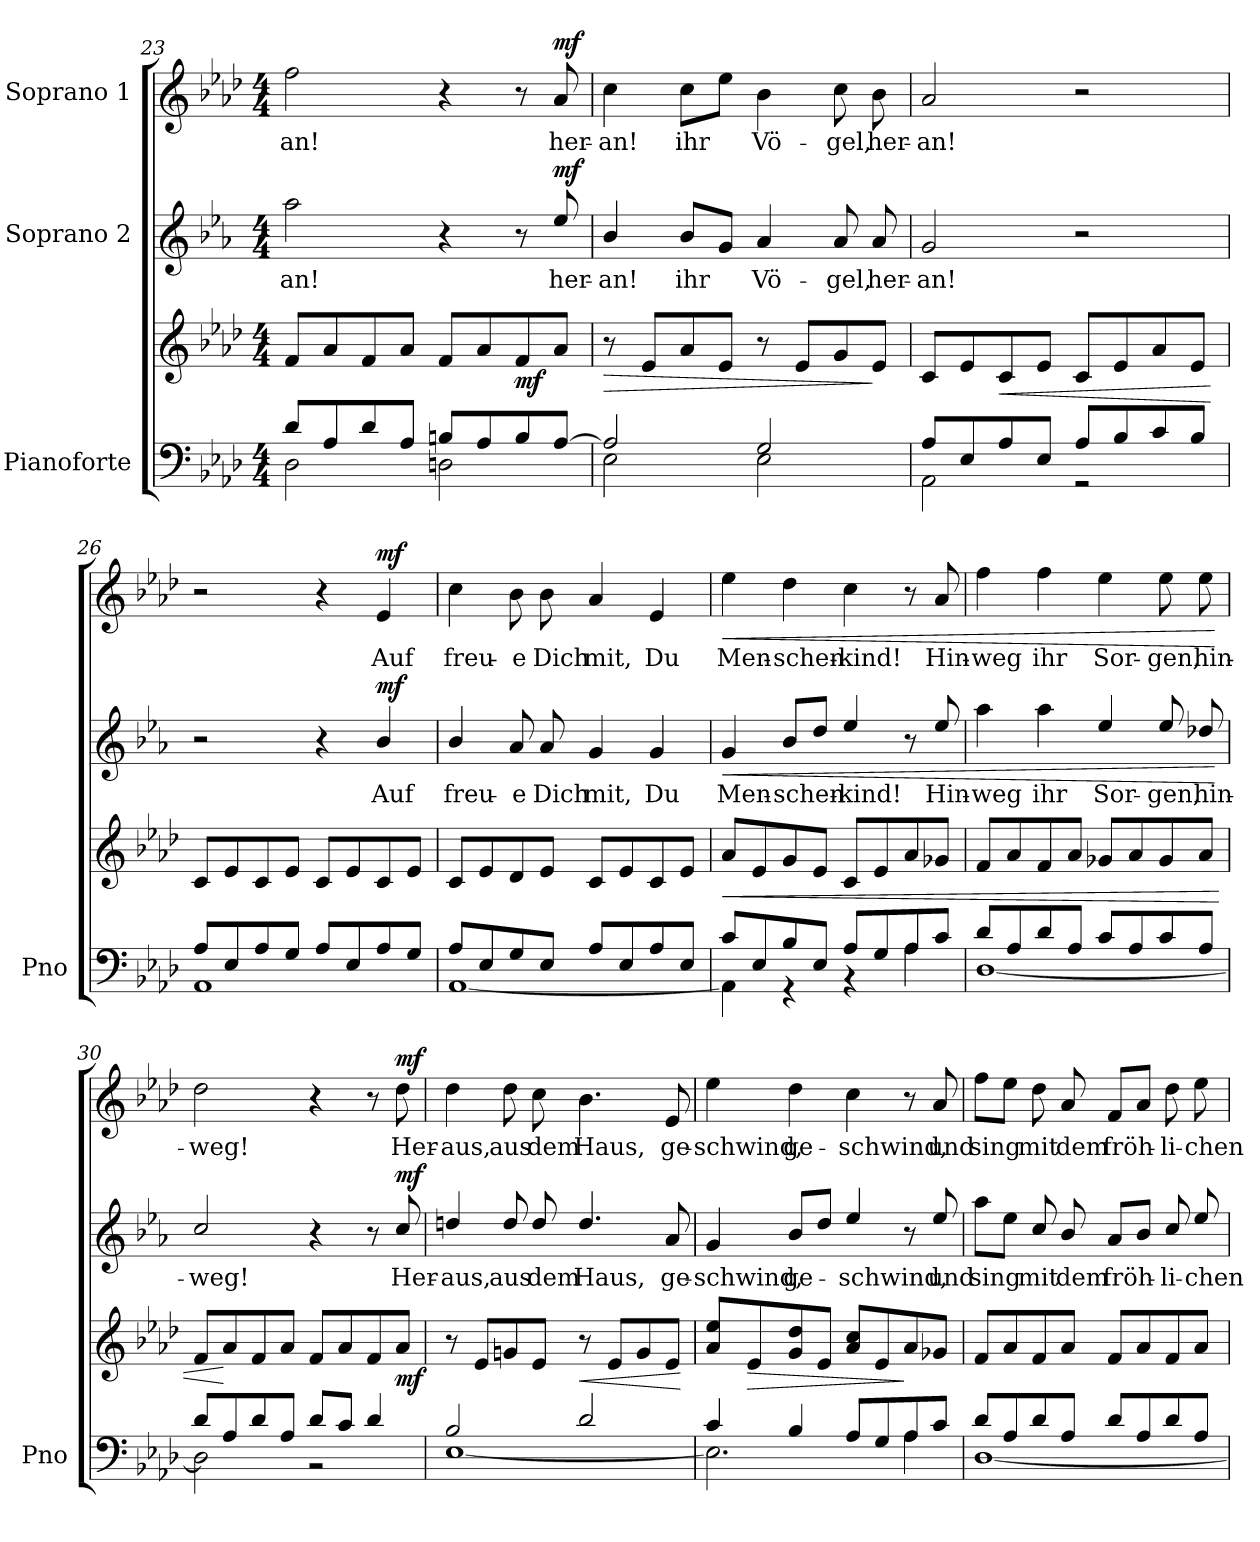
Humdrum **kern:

**kern	**kern	**dynam	**kern	**text	**dynam	**kern	**text	**dynam
*part3	*part3	*part3	*part2	*part2	*part2	*part1	*part1	*part1
*staff4	*staff3	*staff3/4	*staff2	*staff2	*staff2	*staff1	*staff1	*staff1
*I"Pianoforte	*	*	*I"Soprano 2	*	*	*I"Soprano 1	*	*
*I'Pno	*	*	*	*	*	*	*	*
*clefF4	*clefG2	*	*clefG2	*	*	*clefG2	*	*
*	*	*	*ITrd4c7	*	*	*	*	*
*k[b-e-a-d-]	*k[b-e-a-d-]	*	*k[b-e-a-d-]	*	*	*k[b-e-a-d-]	*	*
*M4/4	*M4/4	*	*M4/4	*	*	*M4/4	*	*
=23	=23	=23	=23	=23	=23	=23	=23	=23
*^	*	*	*	*	*	*	*	*
!	!	!	!	!	!LO:LY:b	!	!	!LO:LY:b	!
8d-/L	2D-\	8f/L	.	2dd-\	-an!	.	2ff\	-an!	.
8A-/	.	8a-/	.	.	.	.	.	.	.
8d-/	.	8f/	.	.	.	.	.	.	.
8A-/J	.	8a-/J	.	.	.	.	.	.	.
8Bn/L	2Dn\	8f/L	.	4r	.	.	4r	.	.
8A-/	.	8a-/	.	.	.	.	.	.	.
!	!	!	!LO:DY:b	!	!	!	!	!	!
8B/	.	8f/	mf	8r	.	.	8r	.	.
!	!	!	!	!	!LO:LY:b	!LO:DY:a	!	!LO:LY:b	!LO:DY:a
[8A-/J	.	8a-/J	.	8a-/	her-	mf	8a-/	her-	mf
!!LO:LB:g=z
=24	=24	=24	=24	=24	=24	=24	=24	=24	=24
!	!	!	!LO:HP:b	!	!LO:LY:b	!	!	!LO:LY:b	!
2A-/]	2E-\	8r	>	4e-/	-an!	.	4cc\	-an!	.
.	.	8e-/L	.	.	.	.	.	.	.
!	!	!	!	!	!LO:LY:b	!	!	!LO:LY:b	!
.	.	8a-/	.	8e-/L	ihr	.	8cc\L	ihr	.
.	.	8e-/J	.	8c/J	.	.	8ee-\J	.	.
!	!	!	!	!	!LO:LY:b	!	!	!LO:LY:b	!
2G/	2E-\	8r	.	4d-/	Vö-	.	4b-\	Vö-	.
.	.	8e-/L	.	.	.	.	.	.	.
!	!	!	!	!	!LO:LY:b	!	!	!LO:LY:b	!
.	.	8g/	.	8d-/	-gel,	.	8cc\	-gel,	.
!	!	!	!	!	!LO:LY:b	!	!	!LO:LY:b	!
.	.	8e-/J	]	8d-/	her-	.	8b-\	her-	.
=25	=25	=25	=25	=25	=25	=25	=25	=25	=25
!	!	!	!	!	!LO:LY:b	!	!	!LO:LY:b	!
8A-/L	2AA-\	8c/L	.	2c/	-an!	.	2a-/	-an!	.
8E-/	.	8e-/	.	.	.	.	.	.	.
!	!	!	!LO:HP:b	!	!	!	!	!	!
8A-/	.	8c/	<	.	.	.	.	.	.
8E-/J	.	8e-/J	.	.	.	.	.	.	.
8A-/L	2r	8c/L	.	2r	.	.	2r	.	.
8B-/	.	8e-/	.	.	.	.	.	.	.
8c/	.	8a-/	.	.	.	.	.	.	.
8B-/J	.	8e-/J	.	.	.	.	.	.	.
*v	*v	*	*	*	*	*	*	*	*
.	.	[	.	.	.	.	.	.
=26	=26	=26	=26	=26	=26	=26	=26	=26
*^	*	*	*	*	*	*	*	*
8A-/L	1AA-	8c/L	.	2r	.	.	2r	.	.
8E-/	.	8e-/	.	.	.	.	.	.	.
8A-/	.	8c/	.	.	.	.	.	.	.
8G/J	.	8e-/J	.	.	.	.	.	.	.
8A-/L	.	8c/L	.	4r	.	.	4r	.	.
8E-/	.	8e-/	.	.	.	.	.	.	.
!	!	!	!	!	!LO:LY:b	!LO:DY:a	!	!LO:LY:b	!LO:DY:a
8A-/	.	8c/	.	4e-/	Auf	mf	4e-/	Auf	mf
8G/J	.	8e-/J	.	.	.	.	.	.	.
=27	=27	=27	=27	=27	=27	=27	=27	=27	=27
!	!	!	!	!	!LO:LY:b	!	!	!LO:LY:b	!
8A-/L	[1AA-	8c/L	.	4e-/	freu-	.	4cc\	freu-	.
8E-/	.	8e-/	.	.	.	.	.	.	.
!	!	!	!	!	!LO:LY:b	!	!	!LO:LY:b	!
8G/	.	8d-/	.	8d-/	-e	.	8b-\	-e	.
!	!	!	!	!	!LO:LY:b	!	!	!LO:LY:b	!
8E-/J	.	8e-/J	.	8d-/	Dich	.	8b-\	Dich	.
!	!	!	!	!	!LO:LY:b	!	!	!LO:LY:b	!
8A-/L	.	8c/L	.	4c/	mit,	.	4a-/	mit,	.
8E-/	.	8e-/	.	.	.	.	.	.	.
!	!	!	!	!	!LO:LY:b	!	!	!LO:LY:b	!
8A-/	.	8c/	.	4c/	Du	.	4e-/	Du	.
8E-/J	.	8e-/J	.	.	.	.	.	.	.
!!LO:LB:g=z
=28	=28	=28	=28	=28	=28	=28	=28	=28	=28
!	!	!	!LO:HP:b	!	!LO:LY:b	!LO:HP:b	!	!LO:LY:b	!LO:HP:b
8c/L	4AA-\]	8a-/L	<	4c/	Men-	<	4ee-\	Men-	<
8E-/	.	8e-/	.	.	.	.	.	.	.
!	!	!	!	!	!LO:LY:b	!	!	!LO:LY:b	!
8B-/	4r	8g/	.	8e-/L	-schen-	.	4dd-\	-schen-	.
8E-/J	.	8e-/J	.	8g/J	.	.	.	.	.
!	!	!	!	!	!LO:LY:b	!	!	!LO:LY:b	!
8A-/L	4r	8c/L	.	4a-/	-kind!	.	4cc\	-kind!	.
8G/	.	8e-/	.	.	.	.	.	.	.
8A-/	4A-\	8a-/	.	8r	.	.	8r	.	.
!	!	!	!	!	!LO:LY:b	!	!	!LO:LY:b	!
8c/J	.	8g-X/J	.	8a-/	Hin-	.	8a-/	Hin-	.
=29	=29	=29	=29	=29	=29	=29	=29	=29	=29
!	!	!	!	!	!LO:LY:b	!	!	!LO:LY:b	!
8d-/L	[1D-	8f/L	.	4dd-\	-weg	.	4ff\	-weg	.
8A-/	.	8a-/	.	.	.	.	.	.	.
!	!	!	!	!	!LO:LY:b	!	!	!LO:LY:b	!
8d-/	.	8f/	.	4dd-\	ihr	.	4ff\	ihr	.
8A-/J	.	8a-/J	.	.	.	.	.	.	.
!	!	!	!	!	!LO:LY:b	!	!	!LO:LY:b	!
8c/L	.	8g-X/L	.	4a-/	Sor-	.	4ee-\	Sor-	.
8A-/	.	8a-/	.	.	.	.	.	.	.
!	!	!	!	!	!LO:LY:b	!	!	!LO:LY:b	!
8c/	.	8g-/	.	8a-/	-gen,	.	8ee-\	-gen,	.
!	!	!	!	!	!LO:LY:b	!	!	!LO:LY:b	!
8A-/J	.	8a-/J	.	8g-X/	hin-	.	8ee-\	hin-	.
*v	*v	*	*	*	*	*	*	*	*
.	.	.	.	.	[	.	.	[
=30	=30	=30	=30	=30	=30	=30	=30	=30
*^	*	*	*	*	*	*	*	*
!	!	!	!	!	!LO:LY:b	!	!	!LO:LY:b	!
8d-/L	2D-\]	8f/L	.	2f/	-weg!	.	2dd-\	-weg!	.
8A-/	.	8a-/	[	.	.	.	.	.	.
8d-/	.	8f/	.	.	.	.	.	.	.
8A-/J	.	8a-/J	.	.	.	.	.	.	.
8d-/L	2r	8f/L	.	4r	.	.	4r	.	.
8c/J	.	8a-/	.	.	.	.	.	.	.
4d-/	.	8f/	.	8r	.	.	8r	.	.
!	!	!	!LO:DY:b	!	!LO:LY:b	!LO:DY:a	!	!LO:LY:b	!LO:DY:a
.	.	8a-/J	mf	8f/	Her-	mf	8dd-\	Her-	mf
!!LO:PB:g=z
=31	=31	=31	=31	=31	=31	=31	=31	=31	=31
!	!	!	!	!	!LO:LY:b	!	!	!LO:LY:b	!
2B-/	[1E-	8r	.	4gn/	-aus,	.	4dd-\	-aus,	.
.	.	8e-/L	.	.	.	.	.	.	.
!	!	!	!	!	!LO:LY:b	!	!	!LO:LY:b	!
.	.	8gn/	.	8g/	aus	.	8dd-\	aus	.
!	!	!	!	!	!LO:LY:b	!	!	!LO:LY:b	!
.	.	8e-/J	.	8g/	dem	.	8cc\	dem	.
!	!	!	!LO:HP:b	!	!LO:LY:b	!	!	!LO:LY:b	!
2d-/	.	8r	<	4.g/	Haus,	.	4.b-\	Haus,	.
.	.	8e-/L	.	.	.	.	.	.	.
.	.	8g/	.	.	.	.	.	.	.
!	!	!	!	!	!LO:LY:b	!	!	!LO:LY:b	!
.	.	8e-/J	.	8d-/	ge-	.	8e-/	ge-	.
*v	*v	*	*	*	*	*	*	*	*
.	.	[	.	.	.	.	.	.
=32	=32	=32	=32	=32	=32	=32	=32	=32
*^	*	*	*	*	*	*	*	*
!	!	!	!	!	!LO:LY:b	!	!	!LO:LY:b	!
4c/	2.E-\]	8a-/ 8ee-/L	.	4c/	-schwind,	.	4ee-\	-schwind,	.
!	!	!	!LO:HP:b	!	!	!	!	!	!
.	.	8e-/	>	.	.	.	.	.	.
!	!	!	!	!	!LO:LY:b	!	!	!LO:LY:b	!
4B-/	.	8g/ 8dd-/	.	8e-/L	ge-	.	4dd-\	ge-	.
.	.	8e-/J	.	8g/J	.	.	.	.	.
!	!	!	!	!	!LO:LY:b	!	!	!LO:LY:b	!
8A-/L	.	8a-/ 8cc/L	.	4a-/	-schwind,	.	4cc\	-schwind,	.
8G/	.	8e-/	.	.	.	.	.	.	.
8A-/	4A-\	8a-/	]	8r	.	.	8r	.	.
!	!	!	!	!	!LO:LY:b	!	!	!LO:LY:b	!
8c/J	.	8g-X/J	.	8a-/	und	.	8a-/	und	.
=33	=33	=33	=33	=33	=33	=33	=33	=33	=33
!	!	!	!	!	!LO:LY:b	!	!	!LO:LY:b	!
8d-/L	[1D-	8f/L	.	8dd-\L	sing	.	8ff\L	sing	.
8A-/	.	8a-/	.	8a-\J	.	.	8ee-\J	.	.
!	!	!	!	!	!LO:LY:b	!	!	!LO:LY:b	!
8d-/	.	8f/	.	8f/	mit	.	8dd-\	mit	.
!	!	!	!	!	!LO:LY:b	!	!	!LO:LY:b	!
8A-/J	.	8a-/J	.	8e-/	dem	.	8a-/	dem	.
!	!	!	!	!	!LO:LY:b	!	!	!LO:LY:b	!
8d-/L	.	8f/L	.	8d-/L	fröh-	.	8f/L	fröh-	.
8A-/	.	8a-/	.	8e-/J	.	.	8a-/J	.	.
!	!	!	!	!	!LO:LY:b	!	!	!LO:LY:b	!
8d-/	.	8f/	.	8f/	-li-	.	8dd-\	-li-	.
!	!	!	!	!	!LO:LY:b	!	!	!LO:LY:b	!
8A-/J	.	8a-/J	.	8a-/	-chen	.	8ee-\	-chen	.
*v	*v	*	*	*	*	*	*	*	*
=	=	=	=	=	=	=	=	=
*-	*-	*-	*-	*-	*-	*-	*-	*-
